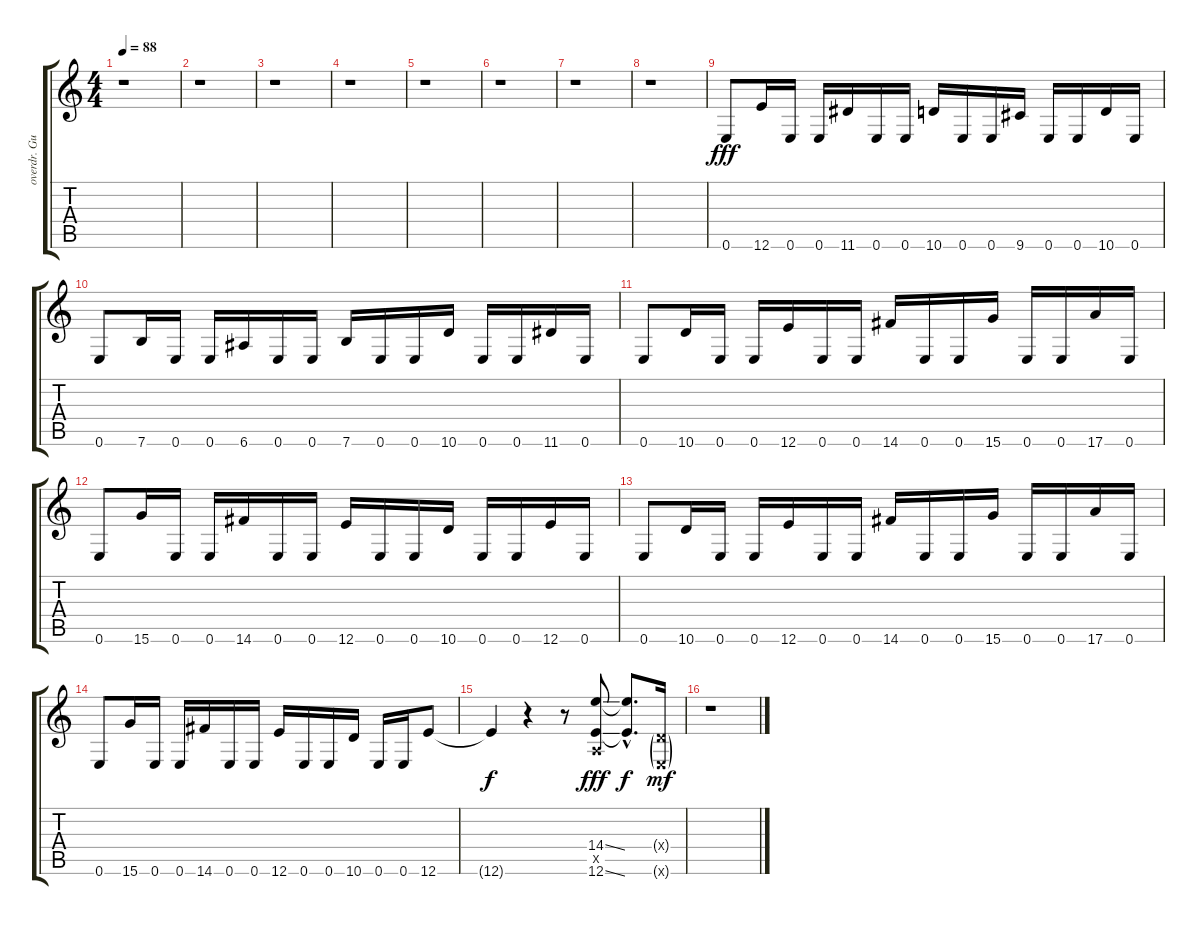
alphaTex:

\track ("overdr. Guitar" "overdr. Gu") {instrument overdrivenguitar}
\staff {score tabs}
\tuning (E4 B3 G3 D3 A2 E2) {hide}
\ts (4 4)
\tempo 88
\clef g2
\ks c
r.1{dy fff} |
r.1 |
r.1 |
r.1 |
r.1 |
r.1 |
r.1 |
r.1 |
0.6.8 12.6.16 0.6.16 0.6.16 11.6.16 0.6.16 0.6.16 10.6.16 0.6.16 0.6.16 9.6.16 0.6.16 0.6.16 10.6.16 0.6.16 |
0.6.8 7.6.16 0.6.16 0.6.16 6.6.16 0.6.16 0.6.16 7.6.16 0.6.16 0.6.16 10.6.16 0.6.16 0.6.16 11.6.16 0.6.16 |
0.6.8 10.6.16 0.6.16 0.6.16 12.6.16 0.6.16 0.6.16 14.6.16 0.6.16 0.6.16 15.6.16 0.6.16 0.6.16 17.6.16 0.6.16 |
0.6.8 15.6.16 0.6.16 0.6.16 14.6.16 0.6.16 0.6.16 12.6.16 0.6.16 0.6.16 10.6.16 0.6.16 0.6.16 12.6.16 0.6.16 |
0.6.8 10.6.16 0.6.16 0.6.16 12.6.16 0.6.16 0.6.16 14.6.16 0.6.16 0.6.16 15.6.16 0.6.16 0.6.16 17.6.16 0.6.16 |
0.6.8 15.6.16 0.6.16 0.6.16 14.6.16 0.6.16 0.6.16 12.6.16 0.6.16 0.6.16 10.6.16 0.6.16 0.6.16 12.6.8 |
12.6{t}.4{dy f} r.4 r.8 (14.4{ss} 0.5{x} 12.6{ss}).8{dy fff} (14.4{hac t} 12.6{hac t}).8{d dy f} (0.4{g x} 0.6{g x}).16{dy mf} |
r.1
